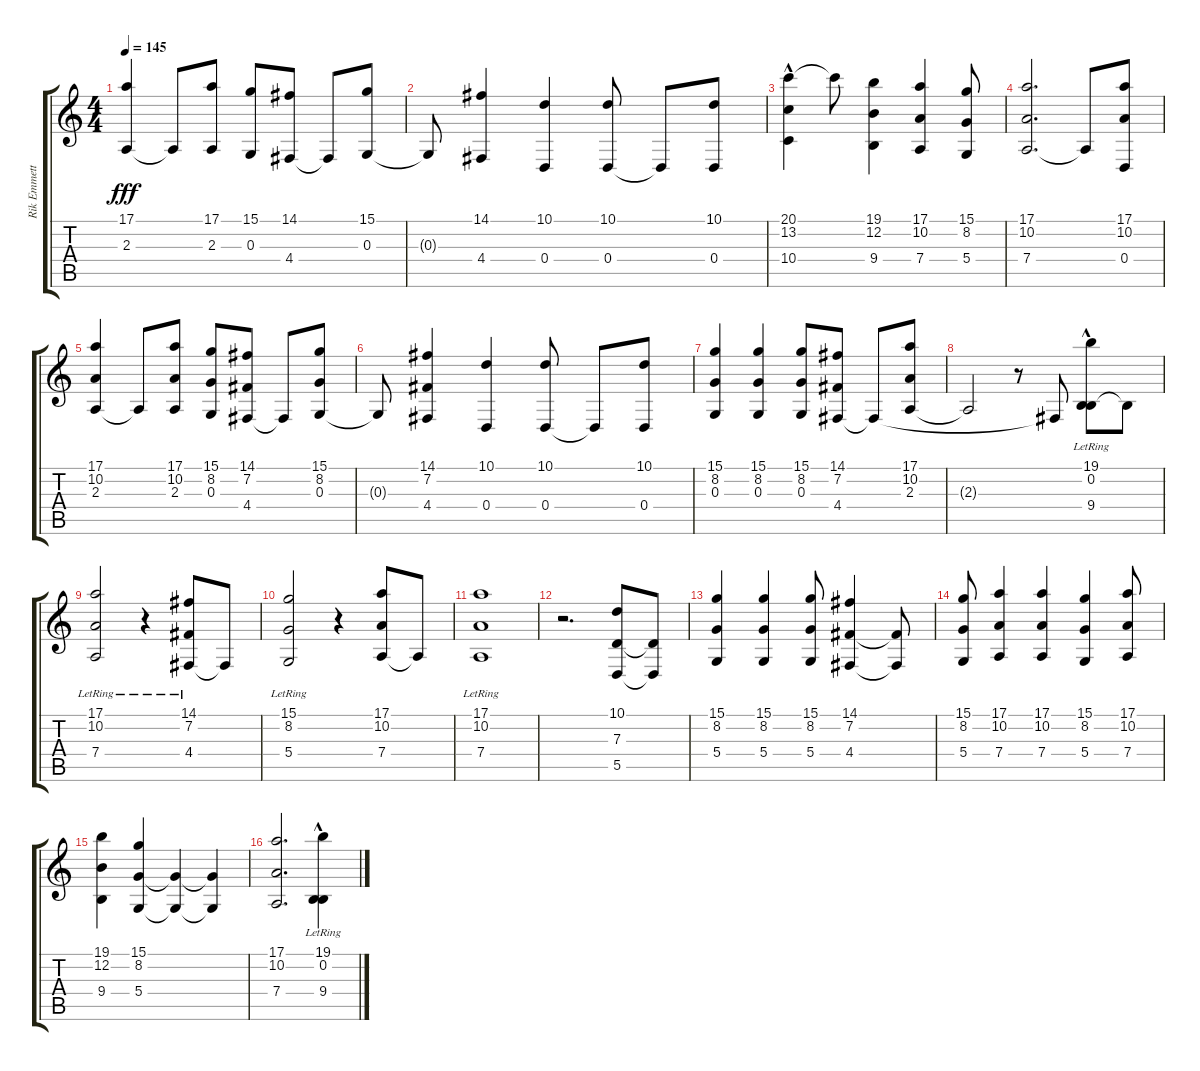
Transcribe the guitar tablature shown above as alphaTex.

\track ("Rik Emmett - Vocals" "Rik Emmett") {instrument synthvoice}
\staff {score tabs}
\tuning (E4 B3 G3 D3 A2 E2) {hide}
\ts (4 4)
\tempo 145
\clef g2
\ks c
(17.1 2.3).4{dy fff} 2.3{t}.8 (17.1 2.3).8 (15.1 0.3).8 (14.1 4.4).8 4.4{t}.8 (15.1 0.3).8 |
0.3{t}.8 (14.1 4.4).4 (10.1 0.4).4 (10.1 0.4).8 0.4{t}.8 (10.1 0.4).8 |
(20.1{hac} 13.2 10.4{hac}).4 20.1{t}.8 (19.1 12.2 9.4).4 (17.1 10.2 7.4).4 (15.1 8.2 5.4).8 |
(17.1 10.2 7.4).2{d} 7.4{t}.8 (17.1 10.2 0.4).8 |
(17.1 10.2 2.3).4 2.3{t}.8 (17.1 10.2 2.3).8 (15.1 8.2 0.3).8 (14.1 7.2 4.4).8 4.4{t}.8 (15.1 8.2 0.3).8 |
0.3{t}.8 (14.1 7.2 4.4).4 (10.1 0.4).4 (10.1 0.4).8 0.4{t}.8 (10.1 0.4).8 |
(15.1 8.2 0.3).4 (15.1 8.2 0.3).4 (15.1 8.2 0.3).8 (14.1 7.2 4.4).8 4.4{t}.8 (17.1 10.2 2.3).8 |
2.3{t}.2 r.8 4.4{t}.8 (19.1 0.2{hac lr} 9.4{hac lr}).8 9.4{t}.8 |
(17.1 10.2 7.4{lr}).2 r.4 (14.1 7.2 4.4{lr}).8 4.4{t}.8 |
(15.1 8.2 5.4{lr}).2 r.4 (17.1 10.2 7.4).8 7.4{t}.8 |
(17.1 10.2 7.4{lr}).1 |
r.2{d} (10.1 7.3 5.5).8 (7.3{t} 5.5{t}).8 |
(15.1 8.2 5.4).4 (15.1 8.2 5.4).4 (15.1 8.2 5.4).8 (14.1 7.2 4.4).4 (7.2{t} 4.4{t}).8 |
(15.1 8.2 5.4).8 (17.1 10.2 7.4).4 (17.1 10.2 7.4).4 (15.1 8.2 5.4).4 (17.1 10.2 7.4).8 |
(19.1 12.2 9.4).4 (15.1 8.2 5.4).4 (8.2{t} 5.4{t}).4 (8.2{t} 5.4{t}).4 |
(17.1 10.2 7.4).2{d} (19.1 0.2{hac lr} 9.4{hac lr}).4
